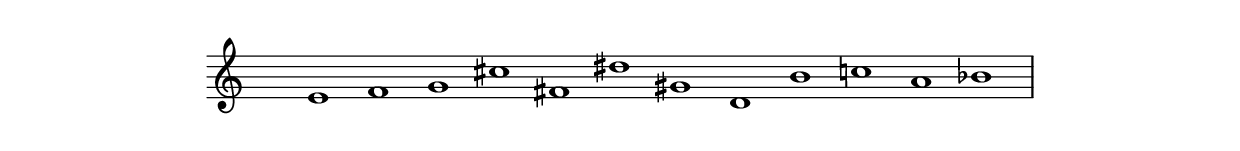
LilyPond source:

%
% $Id: schoenberg-op25-row-O.ly 79 2009-07-10 10:51:47Z nicb $
%

\version "2.10.33"

\paper{
  indent=0\mm
  line-width=140\mm
  oddFooterMarkup=##f
  oddHeaderMarkup=##f
  bookTitleMarkup = ##f
  scoreTitleMarkup = ##f
}

\score {
	\relative c' {
	  \override Score.MetronomeMark #'transparent = ##t
    \override Score.TimeSignature #'transparent = ##t
		\set Staff.midiInstrument = "acoustic grand"
		\key c \major
		\clef treble
	  \time 12/1
	  \tempo 1 = 120
	  e1 f1 g1 cis1 fis,1 dis'1 gis,1 d1 b'1 c1 a1 bes1
	}
  \midi{}
  \layout{}
}
